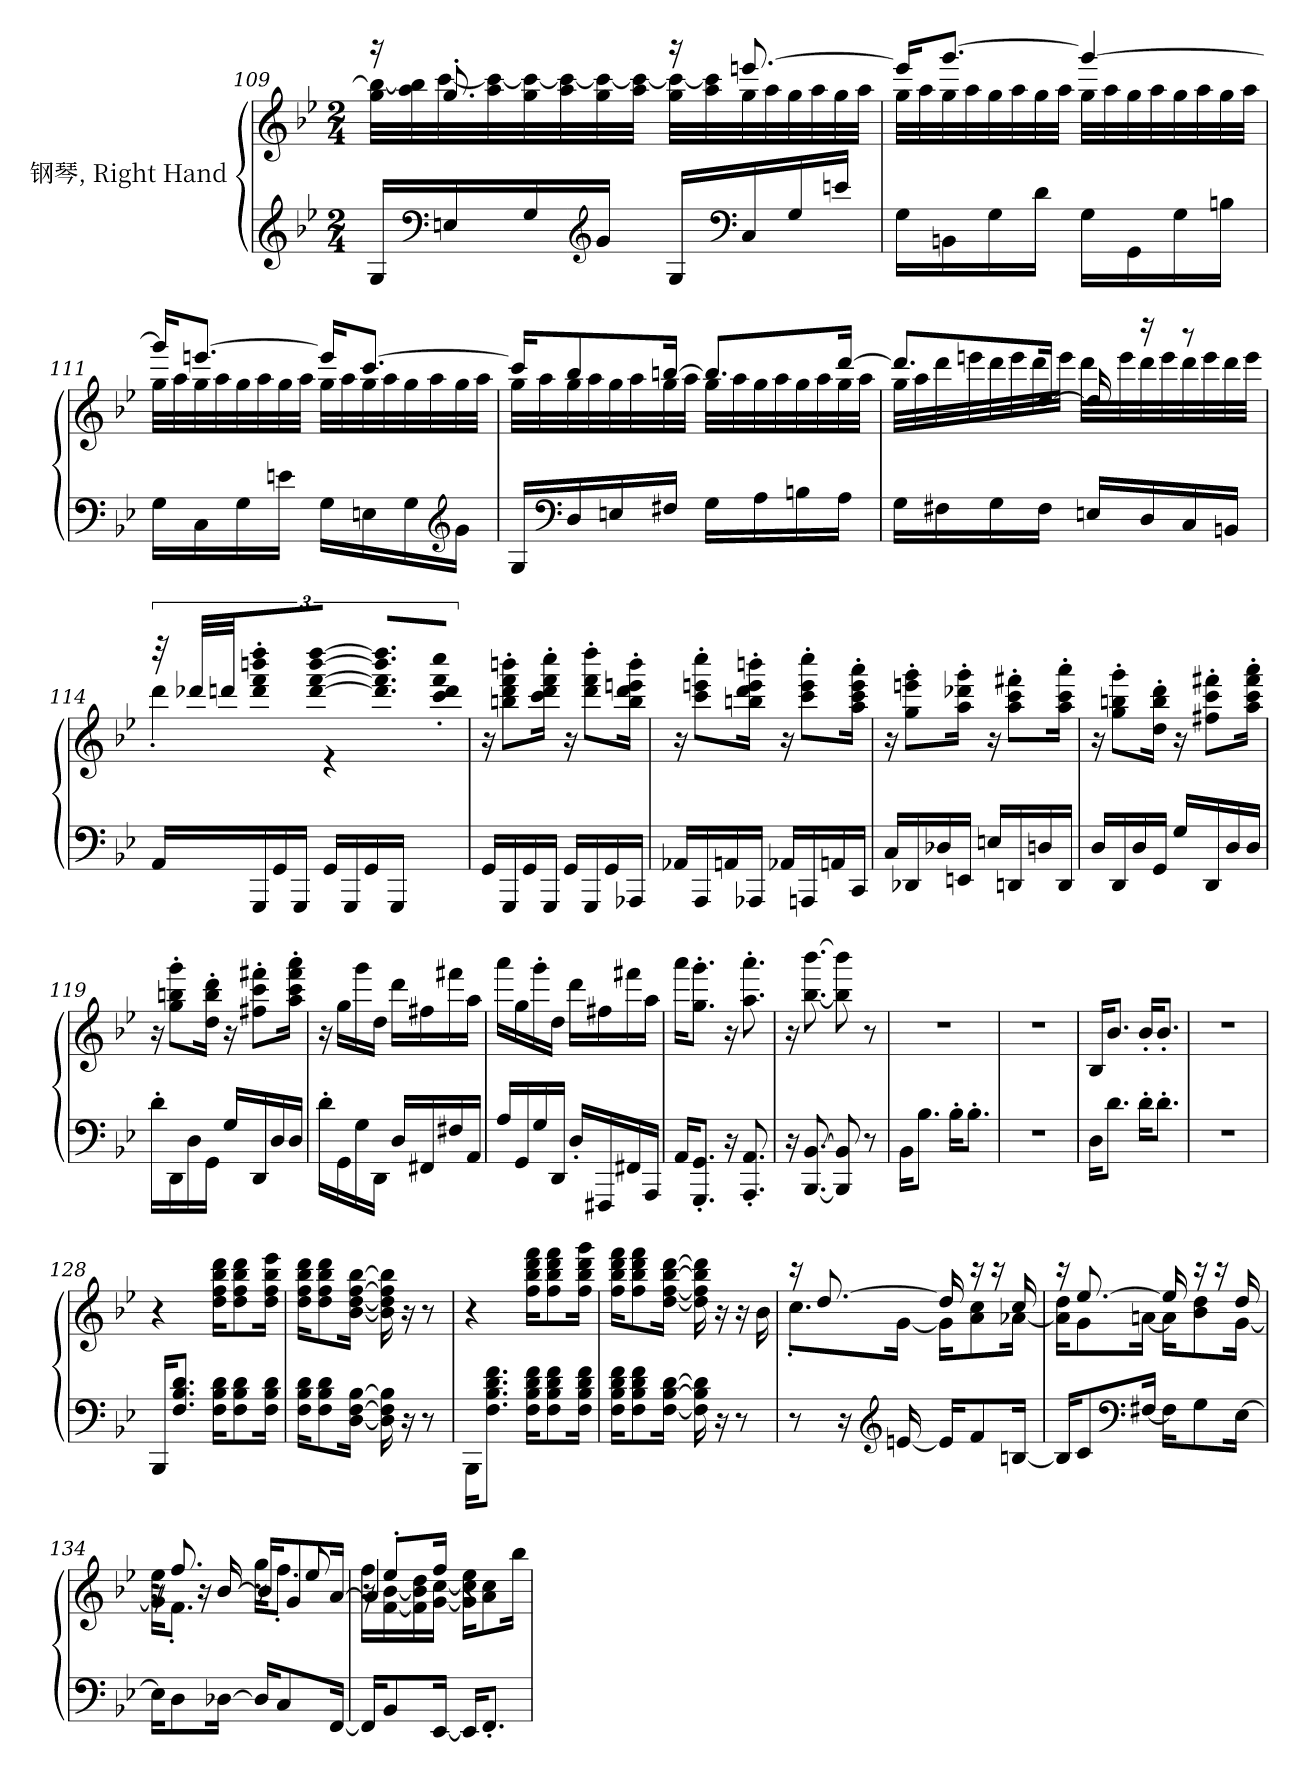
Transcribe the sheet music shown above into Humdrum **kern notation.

**kern	**kern
*part1	*part1
*staff2	*staff1
*I"钢琴, Right Hand	*
!!LO:LB:g=z
*clefG2	*clefG2
*k[b-e-]	*k[b-e-]
*M2/4	*M2/4
*MM113	*MM113
=109	=109
*	*^
16G/LL	16r	32gg\ 32bb\_LLL
*	*MM111	*
.	.	32aa\ 32bb\]
*clefF4	*	*
*	*MM97	*
16En/	8.gg'/	[32ccc\
*	*MM115	*
.	.	32aa\ 32ccc\_
*	*MM110	*
16G/	.	32gg\ 32ccc\_
*	*MM111	*
.	.	32aa\ 32ccc\_
*clefG2	*	*
*	*MM115	*
16g/JJ	.	32gg\ 32ccc\_
.	.	32aa\ 32ccc\_JJJ
*	*MM113	*
16G/LL	16r	32gg\ 32ccc\_LLL
*	*MM111	*
.	.	32aa\ 32ccc\]
*clefF4	*	*
*	*MM104	*
16C/	[8.eeen/	32gg\
*	*MM115	*
.	.	32aa\
16G/	.	32gg\
*	*MM113	*
.	.	32aa\
*	*MM116	*
16en/JJ	.	32gg\
*	*MM115	*
.	.	32aa\JJJ
=110	=110	=110
*	*MM113	*
16G\LL	16eee/KL]	32gg\LLL
*	*MM111	*
.	.	32aa\
*	*MM110	*
16BBn\	[8.ggg/J	32gg\
*	*MM115	*
.	.	32aa\
*	*MM111	*
16G\	.	32gg\
*	*MM115	*
.	.	32aa\
*	*MM113	*
16d\JJ	.	32gg\
*	*MM111	*
.	.	32aa\JJJ
*	*MM116	*
16G\LL	4ggg/_	32gg\LLL
*	*MM113	*
.	.	32aa\
16GG\	.	32gg\
.	.	32aa\
*	*MM108	*
16G\	.	32gg\
*	*MM113	*
.	.	32aa\
*	*MM115	*
16Bn\JJ	.	32gg\
*	*MM113	*
.	.	32aa\JJJ
!!LO:LB:g=z	!!
=111	=111	=111
*	*MM116	*
16G\LL	16ggg/KL]	32gg\LLL
*	*MM113	*
.	.	32aa\
*	*MM92	*
16C\	[8.eeen/J	32gg\
*	*MM113	*
.	.	32aa\
16G\	.	32gg\
*	*MM110	*
.	.	32aa\
*	*MM111	*
16en\JJ	.	32gg\
*	*MM115	*
.	.	32aa\JJJ
*	*MM113	*
16G\LL	16eee/KL]	32gg\LLL
.	.	32aa\
*	*MM97	*
16En\	[8.ccc/J	32gg\
*	*MM116	*
.	.	32aa\
16G\	.	32gg\
*	*MM115	*
.	.	32aa\
*clefG2	*	*
*	*MM111	*
16g\JJ	.	32gg\
*	*MM113	*
.	.	32aa\JJJ
=112	=112	=112
*	*MM111	*
16G/LL	16ccc/KL]	32gg\LLL
*	*MM97	*
.	.	32aa\
*clefF4	*	*
*	*MM115	*
16D/	8bb-/	32gg\
*	*MM111	*
.	.	32aa\
16En/	.	32gg\
.	.	32aa\
*	*MM115	*
16F#X/JJ	[16bbn/Jk	32gg\
.	.	32aa\JJJ
*	*MM111	*
16G\LL	8.bb/L]	32gg\LLL
*	*MM115	*
.	.	32aa\
*	*MM116	*
16A\	.	32gg\
*	*MM115	*
.	.	32aa\
*	*MM113	*
16Bn\	.	32gg\
*	*MM111	*
.	.	32aa\
*	*MM103	*
16A\JJ	[16ddd/Jk	32gg\
*	*MM116	*
.	.	32aa\JJJ
!!LO:LB:g=z	!!
=113	=113	=113
*	*MM115	*
16G\LL	8.ddd/L]	32gg\LLL
*	*MM113	*
.	.	32aa\
*	*MM67	*
16F#X\	.	32ddd\
*	*MM96	*
.	.	32eeen\
*	*MM115	*
16G\	.	32ddd\
*	*MM111	*
.	.	32eee\
*	*MM116	*
16F#\JJ	[16dd/Jk	32ddd\
.	.	32eee\JJJ
16En/LL	16dd/]	32ddd\LLL
*	*MM111	*
.	.	32eee\
*	*MM113	*
16D/	16r	32ddd\
*	*MM115	*
.	.	32eee\
*	*MM111	*
16C/	8r	32ddd\
*	*MM115	*
.	.	32eee\
*	*MM113	*
16BBn/JJ	.	32ddd\
*	*MM111	*
.	.	32eee\JJJ
=114	=114	=114
*	*MM99	*
16AA/LL	48r	4ddd'\
*	*MM84	*
.	48ddd-X/LLL	.
*	*MM67	*
.	48dddn/JJ	.
*	*MM84	*
16GGG/	8ddd/' 8fff/' 8bbbn/' 8dddd/'	.
16GG/	.	.
*	*MM101	*
16GGG/JJ	[16ddd/ [16fff/ [16bbb/ [16dddd/Jk	.
*	*MM115	*
16GG/LL	8.ddd/] 8.fff/] 8.bbb/] 8.dddd/]L	4r
16GGG/	.	.
16GG/	.	.
*	*MM110	*
16GGG/JJ	16ccc/' 16ddd/' 16fff/' 16cccc/'Jk	.
*	*v	*v
!!LO:LB:g=z
=115	=115
*	*MM111
16GG/LL	16r
16GGG/	8bbn\' 8ddd\' 8fff\' 8bbbn\'L
16GG/	.
16GGG/JJ	16ccc\' 16ddd\' 16fff\' 16cccc\'Jk
*	*MM110
16GG/LL	16r
*	*MM108
16GGG/	8ddd\' 8fff\' 8dddd\'L
16GG/	.
16AAA-X/JJ	16bb\' 16ddd\' 16eeen\' 16bbb\'Jk
=116	=116
*	*MM110
16AA-X/LL	16r
16AAA/	8ccc\' 8eeen\' 8cccc\'L
16AAn/	.
16AAA-X/JJ	16bbn\' 16ddd\' 16eee\' 16bbbn\'Jk
16AA-X/LL	16r
*	*MM108
16AAAn/	8ccc\' 8eee\' 8cccc\'L
16AAn/	.
*	*MM108
16CC/JJ	16aa\' 16ccc\' 16eee\' 16aaa\'Jk
=117	=117
*	*MM111
16C/LL	16r
*	*MM108
16DD-X/	8gg\' 8eeen\' 8ggg\'L
16D-X/	.
*	*MM108
16EEn/JJ	16aa\' 16ddd-X\' 16ggg\'Jk
16En/LL	16r
16DDn/	8aa\' 8ccc\' 8fff#X\'L
16Dn/	.
*	*MM108
16DD/JJ	16aa\' 16ccc\' 16aaa\'Jk
!!LO:LB:g=z
=118	=118
*	*MM111
16D/LL	16r
*	*MM110
16DD/	8gg\' 8bbn\' 8ggg\'L
16D/	.
16GG/JJ	16dd\' 16bb\' 16ddd\'Jk
*	*MM111
16G/LL	16r
*	*MM110
16DD/	8ff#X\' 8ccc\' 8fff#X\'L
16D/	.
*	*MM110
16D/JJ	16aa\' 16ccc\' 16fff#\' 16aaa\'Jk
=119	=119
*	*MM104
16d'\LL	16r
*	*MM110
16DD\	8gg\' 8bbn\' 8ggg\'L
16D\	.
*	*MM110
16GG\JJ	16dd\' 16bb\' 16ddd\'Jk
16G/LL	16r
*	*MM111
16DD/	8ff#X\' 8ccc\' 8fff#X\'L
16D/	.
*	*MM110
16D/JJ	16aa\' 16ccc\' 16fff#\' 16aaa\'Jk
=120	=120
*	*MM89
16d'\LL	16r
*	*MM110
16GG\	16gg\LL
*	*MM108
16G\	16ggg\
*	*MM113
16DD\JJ	16dd\JJ
*	*MM110
16D/LL	16ddd\LL
*	*MM111
16FF#X/	16ff#X\
*	*MM115
16F#X/	16fff#X\
*	*MM111
16AA/JJ	16aa\JJ
=121	=121
*	*MM99
16A/LL	16aaa\LL
*	*MM113
16GG/	16gg\
*	*MM116
16G/	16ggg'\
*	*MM110
16DD/JJ	16dd\JJ
*	*MM103
16D'/LL	16ddd\LL
*	*MM113
16FFF#X/	16ff#X\
16FF#X/	16fff#X\
*	*MM101
16AAA/JJ	16aa\JJ
!!LO:PB:g=z
=122	=122
*	*MM96
16AA/KL	16aaa\KL
*	*MM108
8.GGG/' 8.GG/'J	8.gg\' 8.ggg\'J
16r	16r
*	*MM97
8.AAA/' 8.AA/'	8.aa\' 8.aaa\'
=123	=123
16r	16r
*	*MM73
[8.BBB-/ [8.BB-/	[8.bb-\ [8.bbb-\
8BBB-/] 8BB-/]	8bb-\] 8bbb-\]
8r	8r
=124	=124
*	*MM123
16BB-\KL	2r
8.B-\J	.
16B-'\KL	.
8.B-'\J	.
=125	=125
2r	2r
=126	=126
*	*MM127
16D\KL	16B-/KL
*	*MM99
8.d\J	8.b-/J
*	*MM110
16d'\KL	16b-'/KL
*	*MM82
8.d'\J	8.b-'/J
=127	=127
2r	2r
=128	=128
*	*MM151
16BBB-/KL	4r
8.F/ 8.B-/ 8.d/J	.
*	*MM118
16F\ 16B-\ 16d\KL	16dd\ 16ff\ 16bb-\ 16ddd\KL
*	*MM110
8F\ 8B-\ 8d\	8dd\ 8ff\ 8bb-\ 8ddd\
*	*MM113
16F\ 16B-\ 16d\Jk	16dd\ 16ff\ 16bb-\ 16eee-\Jk
!!LO:LB:g=z
=129	=129
*	*MM115
16F\ 16B-\ 16d\KL	16dd\ 16ff\ 16bb-\ 16ddd\KL
*	*MM97
8F\ 8B-\ 8d\	8dd\ 8ff\ 8bb-\ 8ddd\
*	*MM94
[16D\ [16F\ [16B-\Jk	[16b-\ [16dd\ [16ff\ [16bb-\Jk
16D\] 16F\] 16B-\]	16b-\] 16dd\] 16ff\] 16bb-\]
16r	16r
8r	8r
=130	=130
*	*MM161
16BBB-\KL	4r
8.F\ 8.B-\ 8.d\ 8.f\J	.
*	*MM113
16F\ 16B-\ 16d\ 16f\KL	16ff\ 16bb-\ 16ddd\ 16fff\KL
*	*MM110
8F\ 8B-\ 8d\ 8f\	8ff\ 8bb-\ 8ddd\ 8fff\
*	*MM113
16F\ 16B-\ 16d\ 16f\Jk	16ff\ 16bb-\ 16ddd\ 16ggg\Jk
=131	=131
*	*MM103
16F\ 16B-\ 16d\ 16f\KL	16ff\ 16bb-\ 16ddd\ 16fff\KL
*	*MM80
8F\ 8B-\ 8d\ 8f\	8ff\ 8bb-\ 8ddd\ 8fff\
*	*MM63
[16F\ [16B-\ [16d\Jk	[16dd\ [16ff\ [16bb-\ [16ddd\Jk
16F\] 16B-\] 16d\]	16dd\] 16ff\] 16bb-\] 16ddd\]
*	*MM13
16r	16r
8r	16r
*	*MM113
.	16b-\
=132	=132
*	*MM104
*	*^
8r	16r	8.cc'\L
*	*MM110	*
.	[8.dd/	.
16r	.	.
*clefG2	*	*
*	*MM108	*
[16en/	.	[16g\Jk
16e/KL]	16dd/]	16g\KL]
*	*MM106	*
8f/	16r	8a\ 8cc\
.	16r	.
*	*MM108	*
[16Bn/Jk	16cc/	[16a-X\Jk
!!LO:LB:g=z	!!
=133	=133	=133
*	*MM113	*
16B/KL]	16r	16a-\] 16dd\KL
*	*MM108	*
8c/	[8.ee-/	8g\
*clefF4	*	*
*	*MM106	*
[16F#X/Jk	.	[16an\Jk
16F#\KL]	16ee-/]	16a\KL]
*	*MM103	*
8G\	16r	8b-\ 8dd\
.	16r	.
*	*MM110	*
[16E-\Jk	16dd/	[16g\Jk
*	*v	*v
=134	=134
*	*MM111
*	*^
*	*	*^
16E-\KL]	16r	16g\] 16ee-\KL	8r
*	*MM104	*	*
8D\	8.ff/	8.f'\J	.
.	.	.	16r
*	*MM96	*	*
[16D-X\Jk	.	.	[16b-/
*	*MM99	*	*
16D-/KL]	8r	16gg\KL	16b-/KL]
*	*MM91	*	*
8C/	.	8.ff'\J	8g/
*	*MM85	*	*
.	8ee-/	.	.
[16FF/Jk	.	.	[16a/Jk
=135	=135	=135	=135
*	*MM73	*	*
16FF/KL]	16r	16ff\LL	4a/]
*	*MM65	*	*
8BB-/	8ee-'/L	[16f\ [16b-\	.
*	*MM58	*	*
.	.	16f\] 16b-\] 16dd\	.
*	*MM49	*	*
[16EE-/Jk	16ff/Jk	[16g\ [16cc\JJ	.
*	*MM34	*	*
16EE-/KL]	4r	16g\] 16cc\] 16ee-\KL	4r
*	*MM13	*	*
8.FF'/J	.	8a\ 8cc\	.
*	*MM104	*	*
.	.	16bb-\Jk	.
*	*v	*v	*v
=	=
*-	*-
